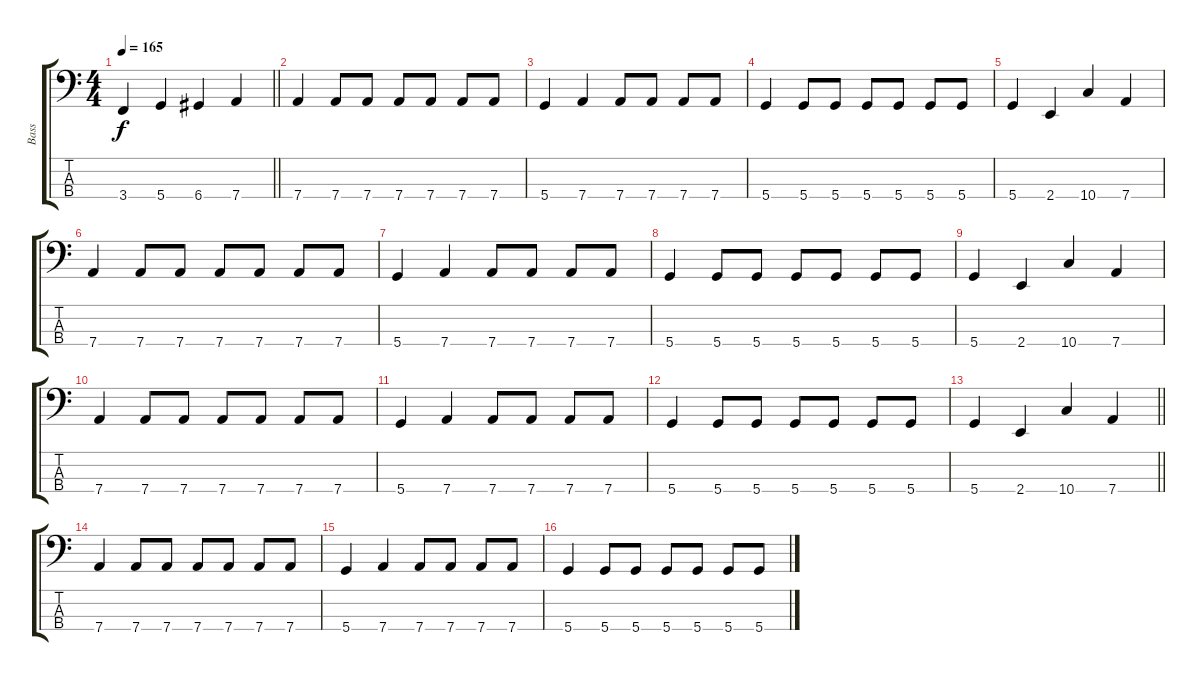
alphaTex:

\track ("Bass" "Bass") {instrument electricbassfinger}
\staff {score tabs}
\tuning (G2 D2 A1 D1) {hide}
\ts (4 4)
\tempo 165
\clef f4
\barLineRight lightlight
\ks c
3.4.4{dy f} 5.4.4 6.4.4 7.4.4 |
7.4.4 7.4.8 7.4.8 7.4.8 7.4.8 7.4.8 7.4.8 |
5.4.4 7.4.4 7.4.8 7.4.8 7.4.8 7.4.8 |
5.4.4 5.4.8 5.4.8 5.4.8 5.4.8 5.4.8 5.4.8 |
5.4.4 2.4.4 10.4.4 7.4.4 |
7.4.4 7.4.8 7.4.8 7.4.8 7.4.8 7.4.8 7.4.8 |
5.4.4 7.4.4 7.4.8 7.4.8 7.4.8 7.4.8 |
5.4.4 5.4.8 5.4.8 5.4.8 5.4.8 5.4.8 5.4.8 |
5.4.4 2.4.4 10.4.4 7.4.4 |
7.4.4 7.4.8 7.4.8 7.4.8 7.4.8 7.4.8 7.4.8 |
5.4.4 7.4.4 7.4.8 7.4.8 7.4.8 7.4.8 |
5.4.4 5.4.8 5.4.8 5.4.8 5.4.8 5.4.8 5.4.8 |
\barLineRight lightlight
5.4.4 2.4.4 10.4.4 7.4.4 |
7.4.4 7.4.8 7.4.8 7.4.8 7.4.8 7.4.8 7.4.8 |
5.4.4 7.4.4 7.4.8 7.4.8 7.4.8 7.4.8 |
5.4.4 5.4.8 5.4.8 5.4.8 5.4.8 5.4.8 5.4.8
